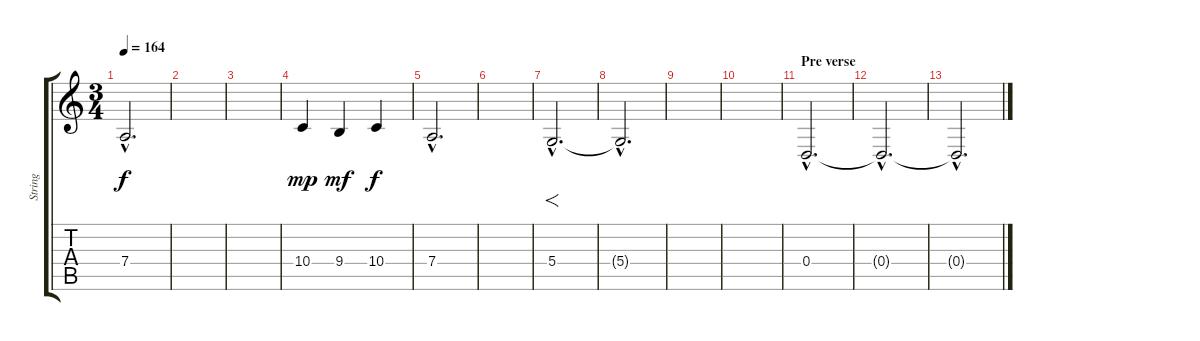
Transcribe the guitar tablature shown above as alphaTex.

\track ("String" "String") {instrument stringensemble1}
\staff {score tabs}
\tuning (E4 B3 G3 D3 A2 E2) {hide}
\ts (3 4)
\tempo 164
\clef g2
\ks c
7.4{hac}.2{d dy f} |
|
|
10.4.4{dy mp} 9.4.4{dy mf} 10.4.4{dy f} |
7.4{hac}.2{d} |
|
5.4{hac}.2{f d} |
5.4{hac t}.2{d} |
|
|
\section ("" "Pre verse")
0.4{hac}.2{d} |
0.4{hac t}.2{d} |
0.4{hac t}.2{d}
